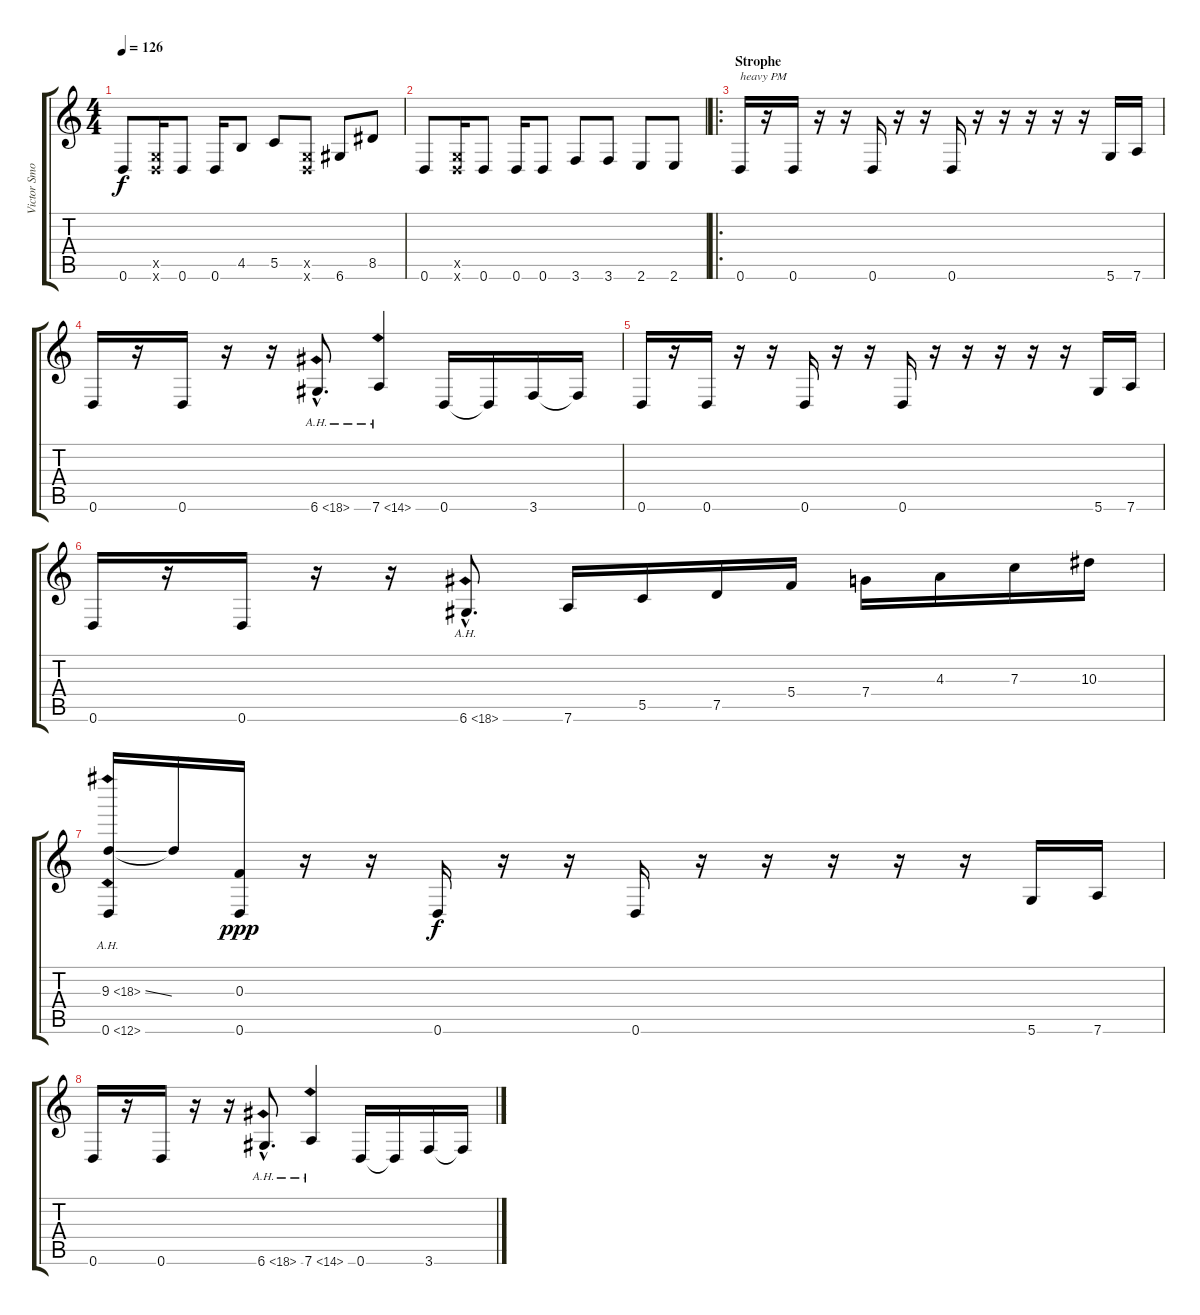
\track ("Victor Smolski" "Victor Smo") {instrument distortionguitar}
\staff {score tabs}
\tuning (D4 A3 F3 C3 G2 D2) {hide}
\ts (4 4)
\tempo 126
\clef g2
\ks c
0.6.8{dy f} (0.5{x} 0.6{x}).16 0.6.8 0.6.16 4.5.8 5.5.8 (0.5{x} 0.6{x}).8 6.6.8 8.5.8 |
0.6.8 (0.5{x} 0.6{x}).16 0.6.8 0.6.16 0.6.8 3.6.8 3.6.8 2.6.8 2.6.8 |
\ro
\section ("" "Strophe")
0.6.16{txt "heavy PM"} r.16 0.6.16 r.16 r.16 0.6.16 r.16 r.16 0.6.16 r.16 r.16 r.16 r.16 r.16 5.6.16 7.6.16 |
0.6.16 r.16 0.6.16 r.16 r.16 6.6{ah 12 hac}.8{d} 7.6{ah 7}.4 0.6.16 0.6{t}.16 3.6.16 3.6{t}.16 |
0.6.16 r.16 0.6.16 r.16 r.16 0.6.16 r.16 r.16 0.6.16 r.16 r.16 r.16 r.16 r.16 5.6.16 7.6.16 |
0.6.16 r.16 0.6.16 r.16 r.16 6.6{ah 12 hac}.8{d} 7.6.16 5.5.16 7.5.16 5.4.16 7.4.16 4.3.16 7.3.16 10.3.16 |
(9.3{ah 9 ss} 0.6{ah 12}).16 9.3{t}.16 (0.3 0.6).16{dy ppp} r.16 r.16 0.6.16{dy f} r.16 r.16 0.6.16 r.16 r.16 r.16 r.16 r.16 5.6.16 7.6.16 |
0.6.16 r.16 0.6.16 r.16 r.16 6.6{ah 12 hac}.8{d} 7.6{ah 7}.4 0.6.16 0.6{t}.16 3.6.16 3.6{t}.16
